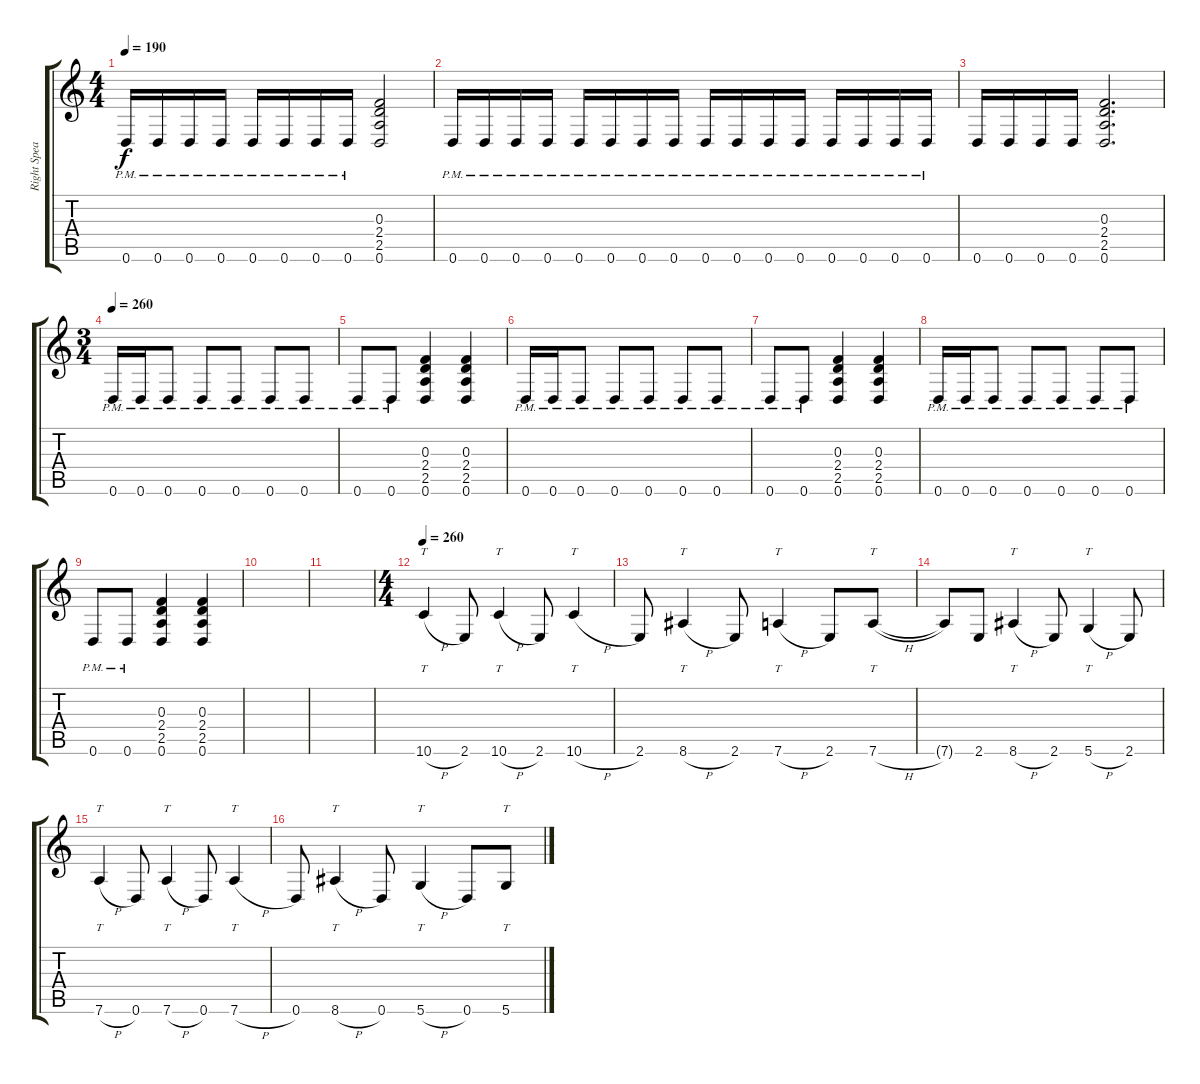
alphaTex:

\track ("Right Speaker 1" "Right Spea") {instrument distortionguitar}
\staff {score tabs}
\tuning (D4 A3 F3 C3 G2 D2) {hide}
\ts (4 4)
\tempo 190
\clef g2
\ks c
0.6{pm}.16{dy f} 0.6{pm}.16 0.6{pm}.16 0.6{pm}.16 0.6{pm}.16 0.6{pm}.16 0.6{pm}.16 0.6{pm}.16 (0.3 2.4 2.5 0.6).2 |
0.6{pm}.16 0.6{pm}.16 0.6{pm}.16 0.6{pm}.16 0.6{pm}.16 0.6{pm}.16 0.6{pm}.16 0.6{pm}.16 0.6{pm}.16 0.6{pm}.16 0.6{pm}.16 0.6{pm}.16 0.6{pm}.16 0.6{pm}.16 0.6{pm}.16 0.6{pm}.16 |
0.6.16 0.6.16 0.6.16 0.6.16 (0.3 2.4 2.5 0.6).2{d} |
\ts (3 4)
\tempo 260
0.6{pm}.16 0.6{pm}.16 0.6{pm}.8 0.6{pm}.8 0.6{pm}.8 0.6{pm}.8 0.6{pm}.8 |
0.6{pm}.8 0.6{pm}.8 (0.3 2.4 2.5 0.6).4 (0.3 2.4 2.5 0.6).4 |
0.6{pm}.16 0.6{pm}.16 0.6{pm}.8 0.6{pm}.8 0.6{pm}.8 0.6{pm}.8 0.6{pm}.8 |
0.6{pm}.8 0.6{pm}.8 (0.3 2.4 2.5 0.6).4 (0.3 2.4 2.5 0.6).4 |
0.6{pm}.16 0.6{pm}.16 0.6{pm}.8 0.6{pm}.8 0.6{pm}.8 0.6{pm}.8 0.6{pm}.8 |
0.6{pm}.8 0.6{pm}.8 (0.3 2.4 2.5 0.6).4 (0.3 2.4 2.5 0.6).4 |
|
|
\ts (4 4)
\tempo 260
10.6{h}.4{tt} 2.6.8 10.6{h}.4{tt} 2.6.8 10.6{h}.4{tt} |
2.6.8 8.6{h}.4{tt} 2.6.8 7.6{h}.4{tt} 2.6.8 7.6{h}.8{tt} |
7.6{t}.8 2.6.8 8.6{h}.4{tt} 2.6.8 5.6{h}.4{tt} 2.6.8 |
7.6{h}.4{tt} 0.6.8 7.6{h}.4{tt} 0.6.8 7.6{h}.4{tt} |
0.6.8 8.6{h}.4{tt} 0.6.8 5.6{h}.4{tt} 0.6.8 5.6{h}.8{tt}
